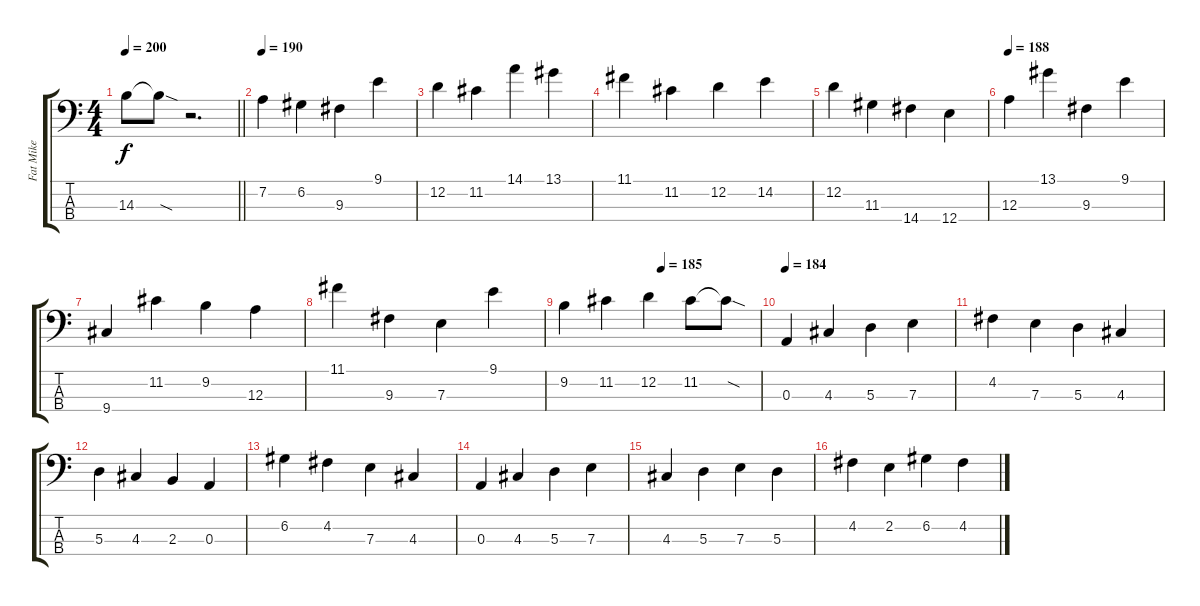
\track ("Fat Mike" "Fat Mike") {instrument electricbasspick}
\staff {score tabs}
\tuning (G2 D2 A1 E1) {hide}
\ts (4 4)
\tempo 200
\clef f4
\barLineRight lightlight
\ks c
14.3.8{dy f} 14.3{sod t}.8 r.2{d} |
\section ("" "")
\tempo 190
7.2.4 6.2.4 9.3.4 9.1.4 |
12.2.4 11.2.4 14.1.4 13.1.4 |
11.1.4 11.2.4 12.2.4 14.2.4 |
12.2.4 11.3.4 14.4.4 12.4.4 |
\tempo 188
12.3.4 13.1.4 9.3.4 9.1.4 |
9.4.4 11.2.4 9.2.4 12.3.4 |
11.1.4 9.3.4 7.3.4 9.1.4 |
\tempo (185 0.5)
9.2.4 11.2.4 12.2.4 11.2.8 11.2{sod t}.8 |
\tempo 184
0.3.4 4.3.4 5.3.4 7.3.4 |
4.2.4 7.3.4 5.3.4 4.3.4 |
5.3.4 4.3.4 2.3.4 0.3.4 |
6.2.4 4.2.4 7.3.4 4.3.4 |
0.3.4 4.3.4 5.3.4 7.3.4 |
4.3.4 5.3.4 7.3.4 5.3.4 |
4.2.4 2.2.4 6.2.4 4.2.4
